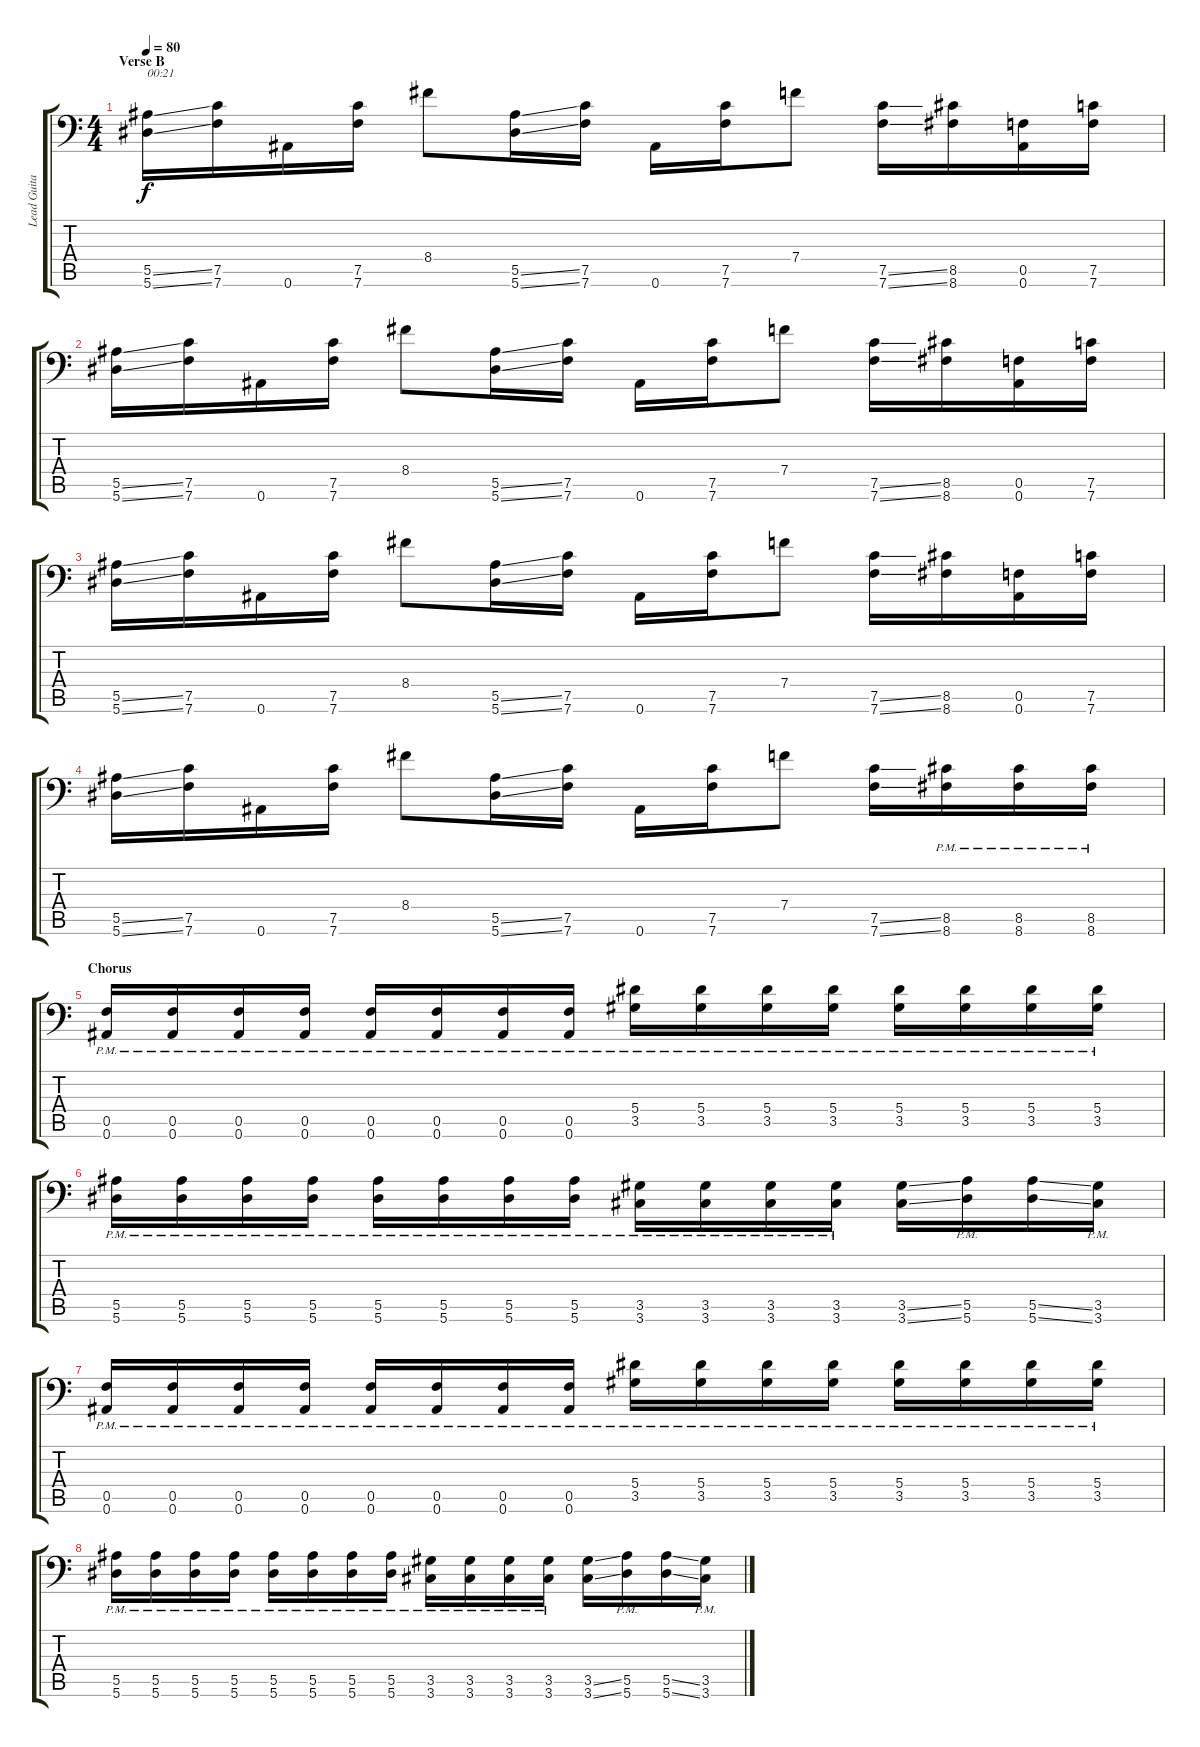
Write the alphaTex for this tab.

\track ("Lead Guitar" "Lead Guita") {instrument distortionguitar}
\staff {score tabs}
\tuning (C4 G3 Eb3 Bb2 F2 Bb1) {hide}
\ts (4 4)
\section ("" "Verse B")
\tempo 80
\clef f4
\ks c
(5.5{ss} 5.6{ss}).16{txt "00:21" dy f} (7.5 7.6).16 0.6.16 (7.5 7.6).16 8.4.8 (5.5{ss} 5.6{ss}).16 (7.5 7.6).16 0.6.16 (7.5 7.6).16 7.4.8 (7.5{ss} 7.6{ss}).16 (8.5 8.6).16 (0.5 0.6).16 (7.5 7.6).16 |
(5.5{ss} 5.6{ss}).16 (7.5 7.6).16 0.6.16 (7.5 7.6).16 8.4.8 (5.5{ss} 5.6{ss}).16 (7.5 7.6).16 0.6.16 (7.5 7.6).16 7.4.8 (7.5{ss} 7.6{ss}).16 (8.5 8.6).16 (0.5 0.6).16 (7.5 7.6).16 |
(5.5{ss} 5.6{ss}).16 (7.5 7.6).16 0.6.16 (7.5 7.6).16 8.4.8 (5.5{ss} 5.6{ss}).16 (7.5 7.6).16 0.6.16 (7.5 7.6).16 7.4.8 (7.5{ss} 7.6{ss}).16 (8.5 8.6).16 (0.5 0.6).16 (7.5 7.6).16 |
(5.5{ss} 5.6{ss}).16 (7.5 7.6).16 0.6.16 (7.5 7.6).16 8.4.8 (5.5{ss} 5.6{ss}).16 (7.5 7.6).16 0.6.16 (7.5 7.6).16 7.4.8 (7.5{ss} 7.6{ss}).16 (8.5{pm} 8.6{pm}).16 (8.5{pm} 8.6{pm}).16 (8.5{pm} 8.6{pm}).16 |
\section ("" "Chorus")
(0.5{pm} 0.6{pm}).16 (0.5{pm} 0.6{pm}).16 (0.5{pm} 0.6{pm}).16 (0.5{pm} 0.6{pm}).16 (0.5{pm} 0.6{pm}).16 (0.5{pm} 0.6{pm}).16 (0.5{pm} 0.6{pm}).16 (0.5{pm} 0.6{pm}).16 (5.4{pm} 3.5{pm}).16 (5.4{pm} 3.5{pm}).16 (5.4{pm} 3.5{pm}).16 (5.4{pm} 3.5{pm}).16 (5.4{pm} 3.5{pm}).16 (5.4{pm} 3.5{pm}).16 (5.4{pm} 3.5{pm}).16 (5.4{pm} 3.5{pm}).16 |
(5.5{pm} 5.6{pm}).16 (5.5{pm} 5.6{pm}).16 (5.5{pm} 5.6{pm}).16 (5.5{pm} 5.6{pm}).16 (5.5{pm} 5.6{pm}).16 (5.5{pm} 5.6{pm}).16 (5.5{pm} 5.6{pm}).16 (5.5{pm} 5.6{pm}).16 (3.5{pm} 3.6{pm}).16 (3.5{pm} 3.6{pm}).16 (3.5{pm} 3.6{pm}).16 (3.5{pm} 3.6{pm}).16 (3.5{ss} 3.6{ss}).16 (5.5{pm} 5.6{pm}).16 (5.5{ss} 5.6{ss}).16 (3.5{pm} 3.6{pm}).16 |
(0.5{pm} 0.6{pm}).16 (0.5{pm} 0.6{pm}).16 (0.5{pm} 0.6{pm}).16 (0.5{pm} 0.6{pm}).16 (0.5{pm} 0.6{pm}).16 (0.5{pm} 0.6{pm}).16 (0.5{pm} 0.6{pm}).16 (0.5{pm} 0.6{pm}).16 (5.4{pm} 3.5{pm}).16 (5.4{pm} 3.5{pm}).16 (5.4{pm} 3.5{pm}).16 (5.4{pm} 3.5{pm}).16 (5.4{pm} 3.5{pm}).16 (5.4{pm} 3.5{pm}).16 (5.4{pm} 3.5{pm}).16 (5.4{pm} 3.5{pm}).16 |
(5.5{pm} 5.6{pm}).16 (5.5{pm} 5.6{pm}).16 (5.5{pm} 5.6{pm}).16 (5.5{pm} 5.6{pm}).16 (5.5{pm} 5.6{pm}).16 (5.5{pm} 5.6{pm}).16 (5.5{pm} 5.6{pm}).16 (5.5{pm} 5.6{pm}).16 (3.5{pm} 3.6{pm}).16 (3.5{pm} 3.6{pm}).16 (3.5{pm} 3.6{pm}).16 (3.5{pm} 3.6{pm}).16 (3.5{ss} 3.6{ss}).16 (5.5{pm} 5.6{pm}).16 (5.5{ss} 5.6{ss}).16 (3.5{pm} 3.6{pm}).16
